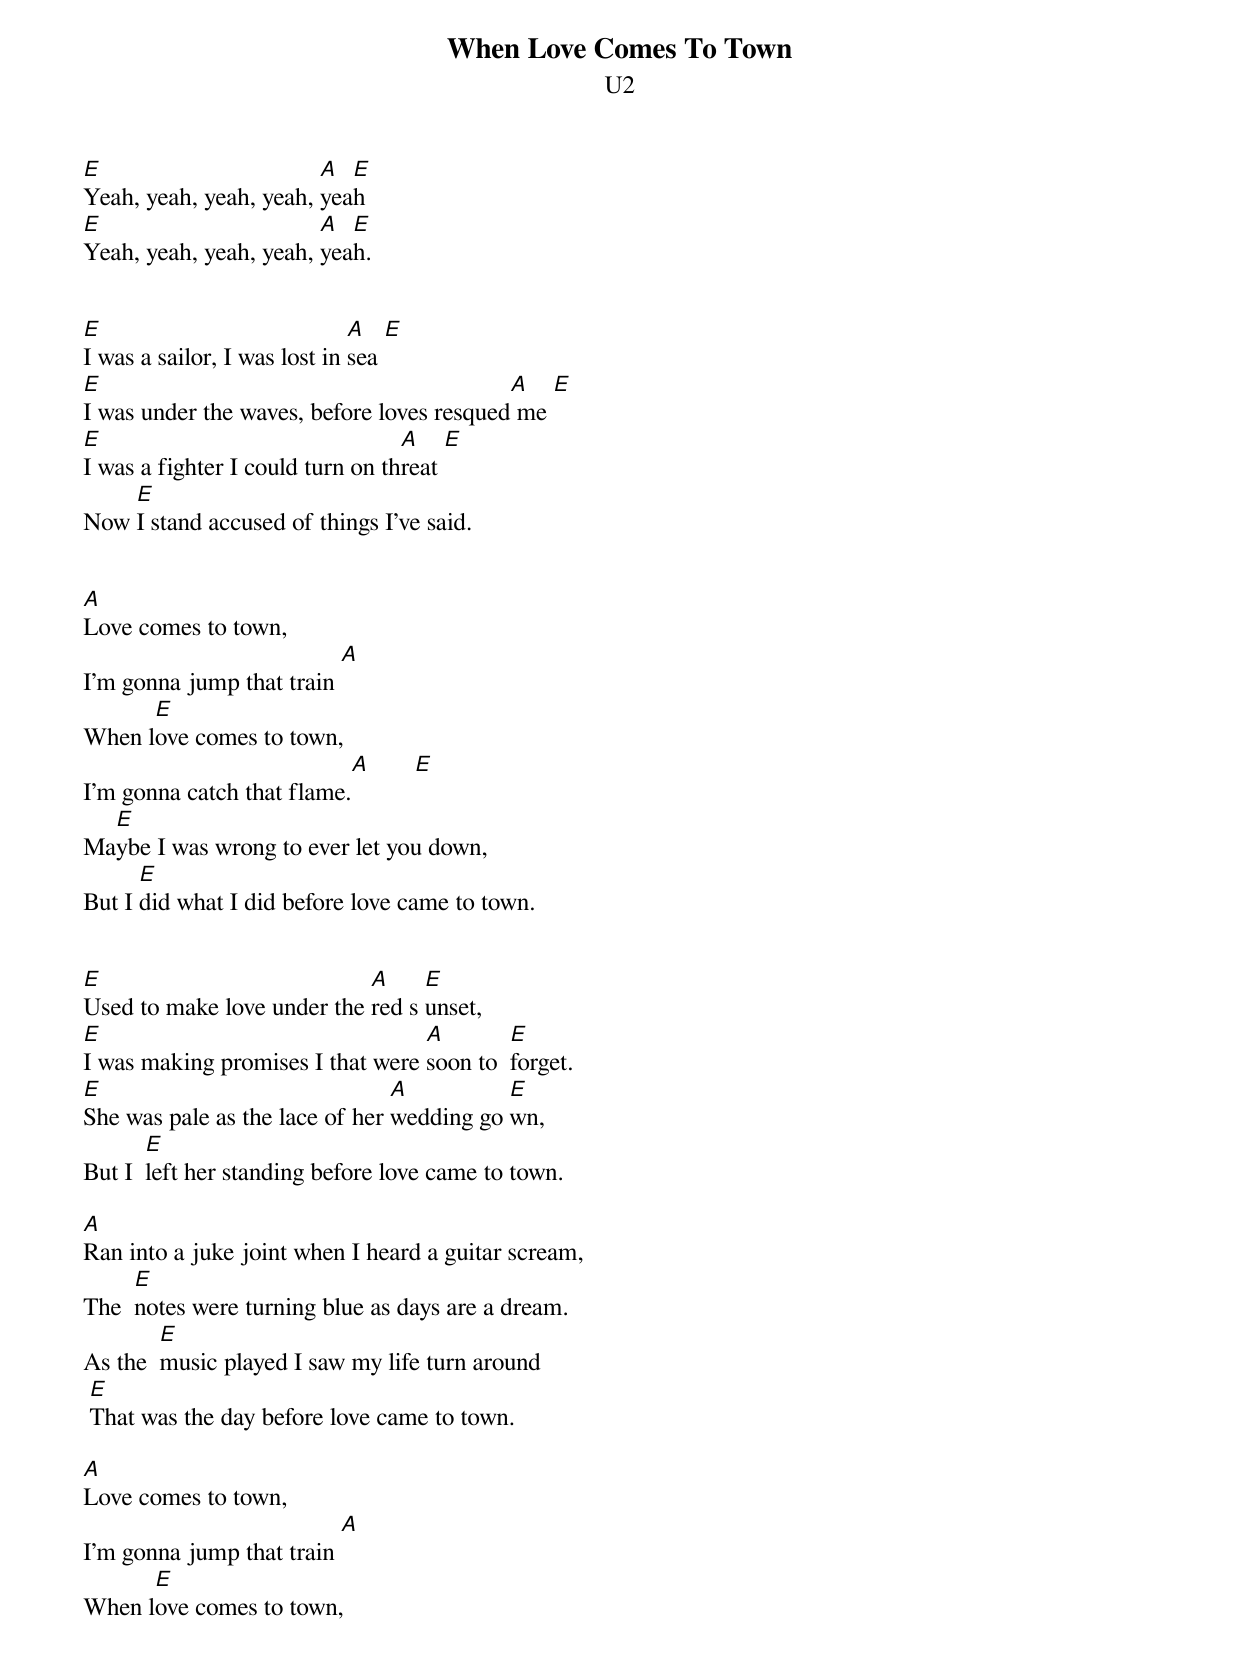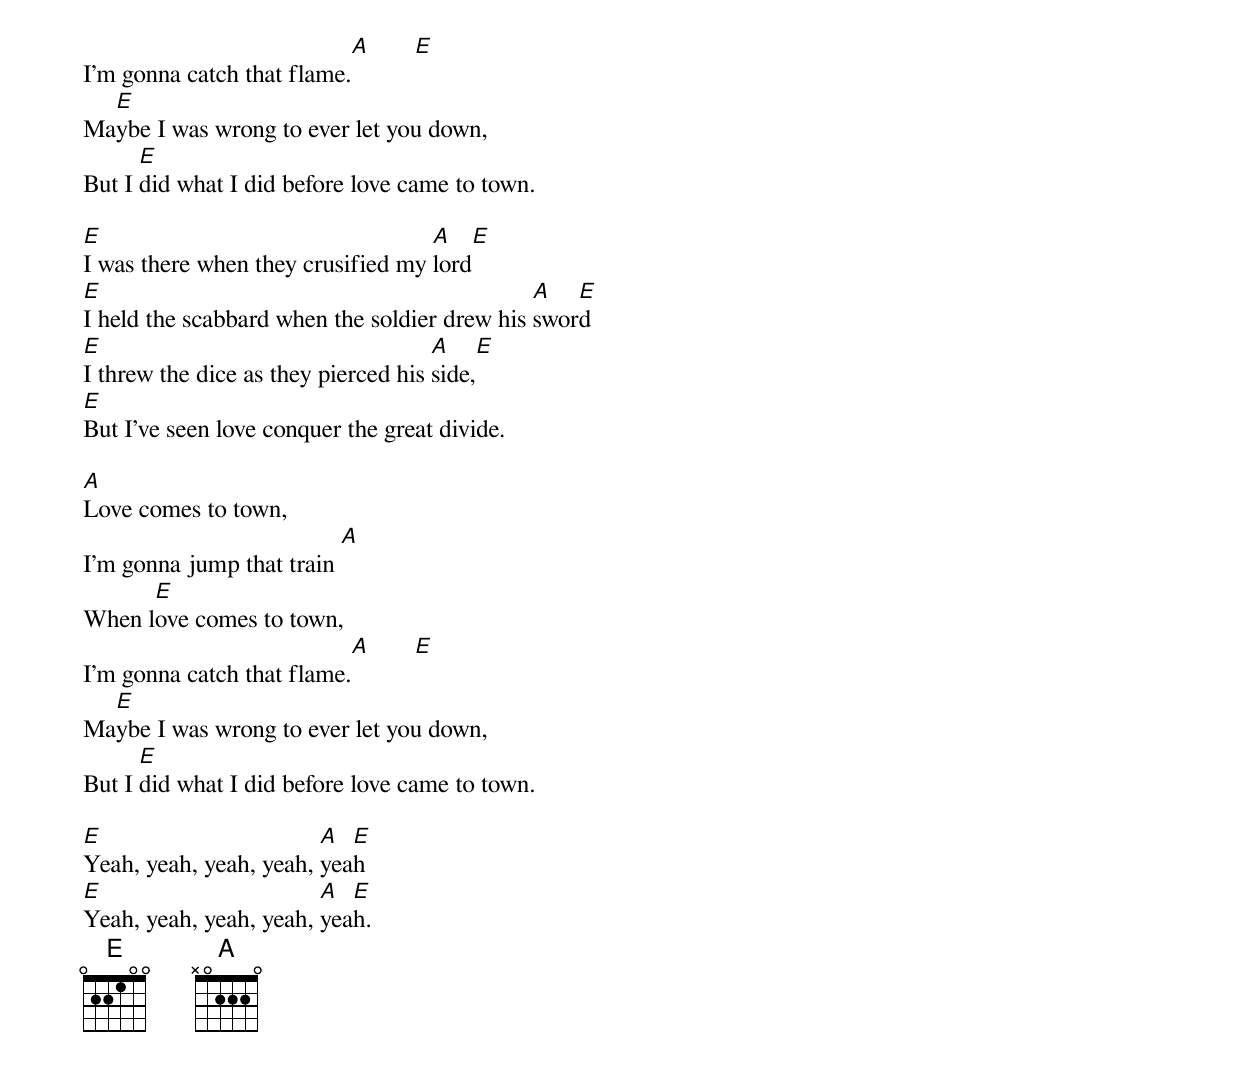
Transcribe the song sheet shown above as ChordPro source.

{title:When Love Comes To Town}
{subtitle:U2}

[E]Yeah, yeah, yeah, yeah, [A]yea[E]h
[E]Yeah, yeah, yeah, yeah, [A]yea[E]h.


[E]I was a sailor, I was lost in [A]sea [E]
[E]I was under the waves, before loves resqued[A] me [E]
[E]I was a fighter I could turn on th[A]reat [E]
Now [E]I stand accused of things I've said.


[A]Love comes to town,
I'm gonna jump that train [A]
When l[E]ove comes to town,
I'm gonna catch that flame.[A]       [E]
Ma[E]ybe I was wrong to ever let you down,
But I [E]did what I did before love came to town.


[E]Used to make love under the [A]red s [E]unset,
[E]I was making promises I that were [A]soon to  [E]forget.
[E]She was pale as the lace of her [A]wedding go [E]wn,
But I  [E]left her standing before love came to town.

[A]Ran into a juke joint when I heard a guitar scream,
The  [E]notes were turning blue as days are a dream.
As the  [E]music played I saw my life turn around
 [E]That was the day before love came to town.

[A]Love comes to town,
I'm gonna jump that train [A]
When l[E]ove comes to town,
I'm gonna catch that flame.[A]       [E]
Ma[E]ybe I was wrong to ever let you down,
But I [E]did what I did before love came to town.

[E]I was there when they crusified my [A]lord[E]
[E]I held the scabbard when the soldier drew his [A]swor[E]d
[E]I threw the dice as they pierced his [A]side,[E]
[E]But I've seen love conquer the great divide.

[A]Love comes to town,
I'm gonna jump that train [A]
When l[E]ove comes to town,
I'm gonna catch that flame.[A]       [E]
Ma[E]ybe I was wrong to ever let you down,
But I [E]did what I did before love came to town.

[E]Yeah, yeah, yeah, yeah, [A]yea[E]h
[E]Yeah, yeah, yeah, yeah, [A]yea[E]h.
